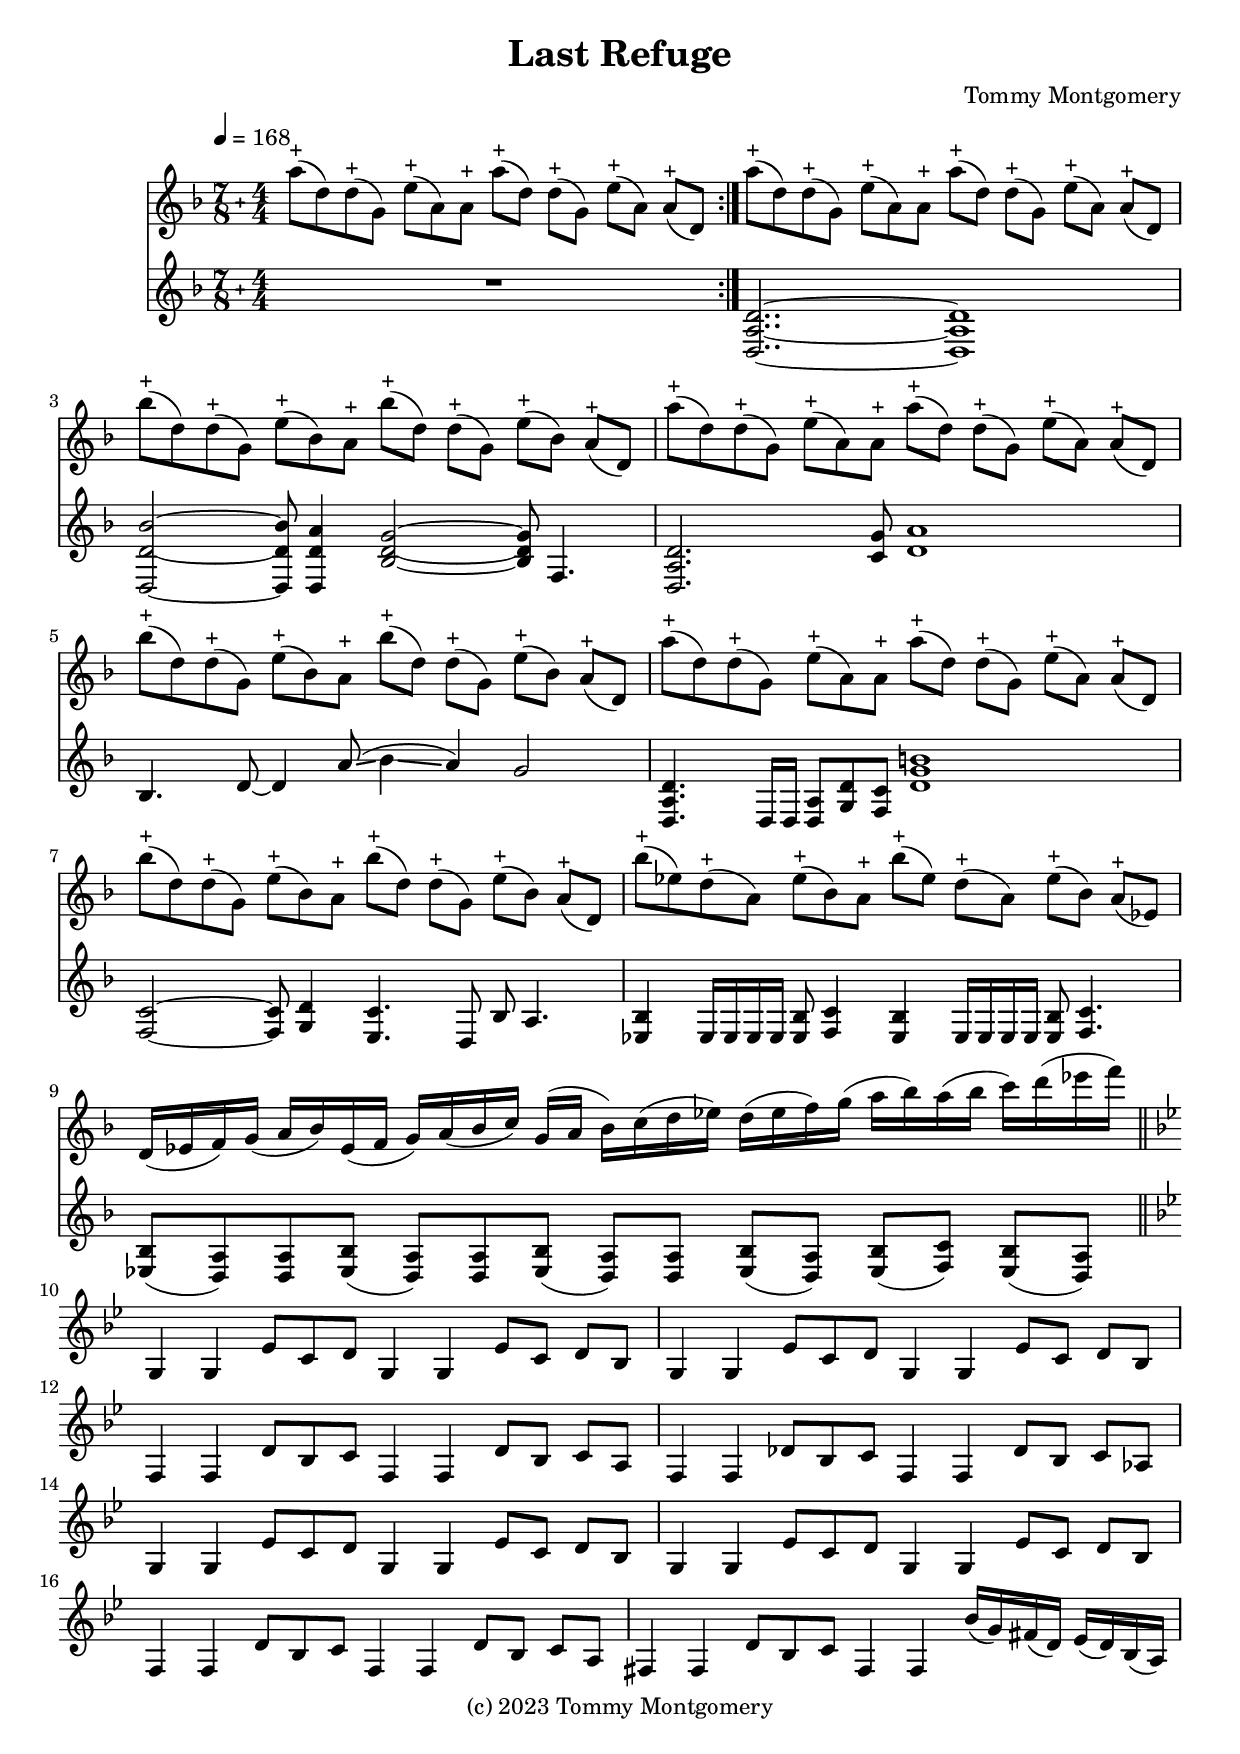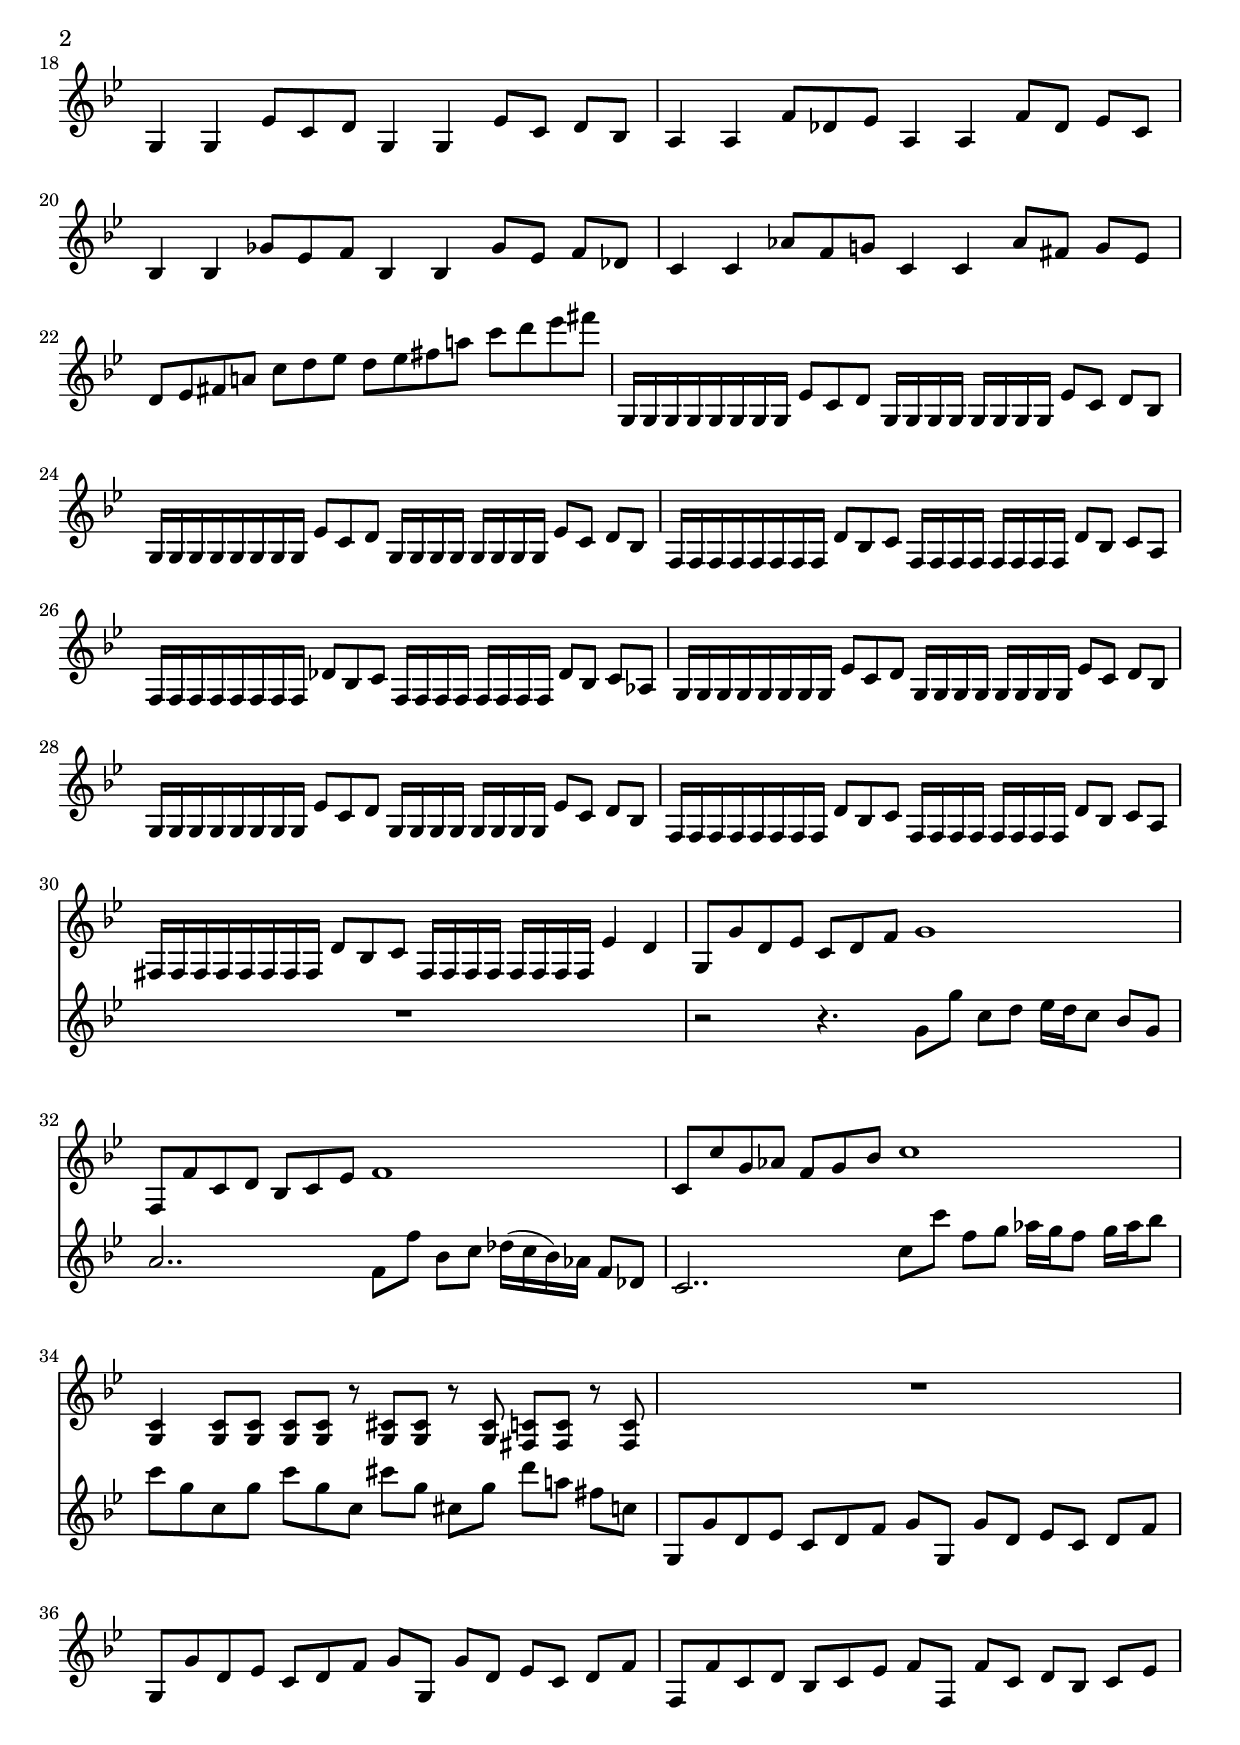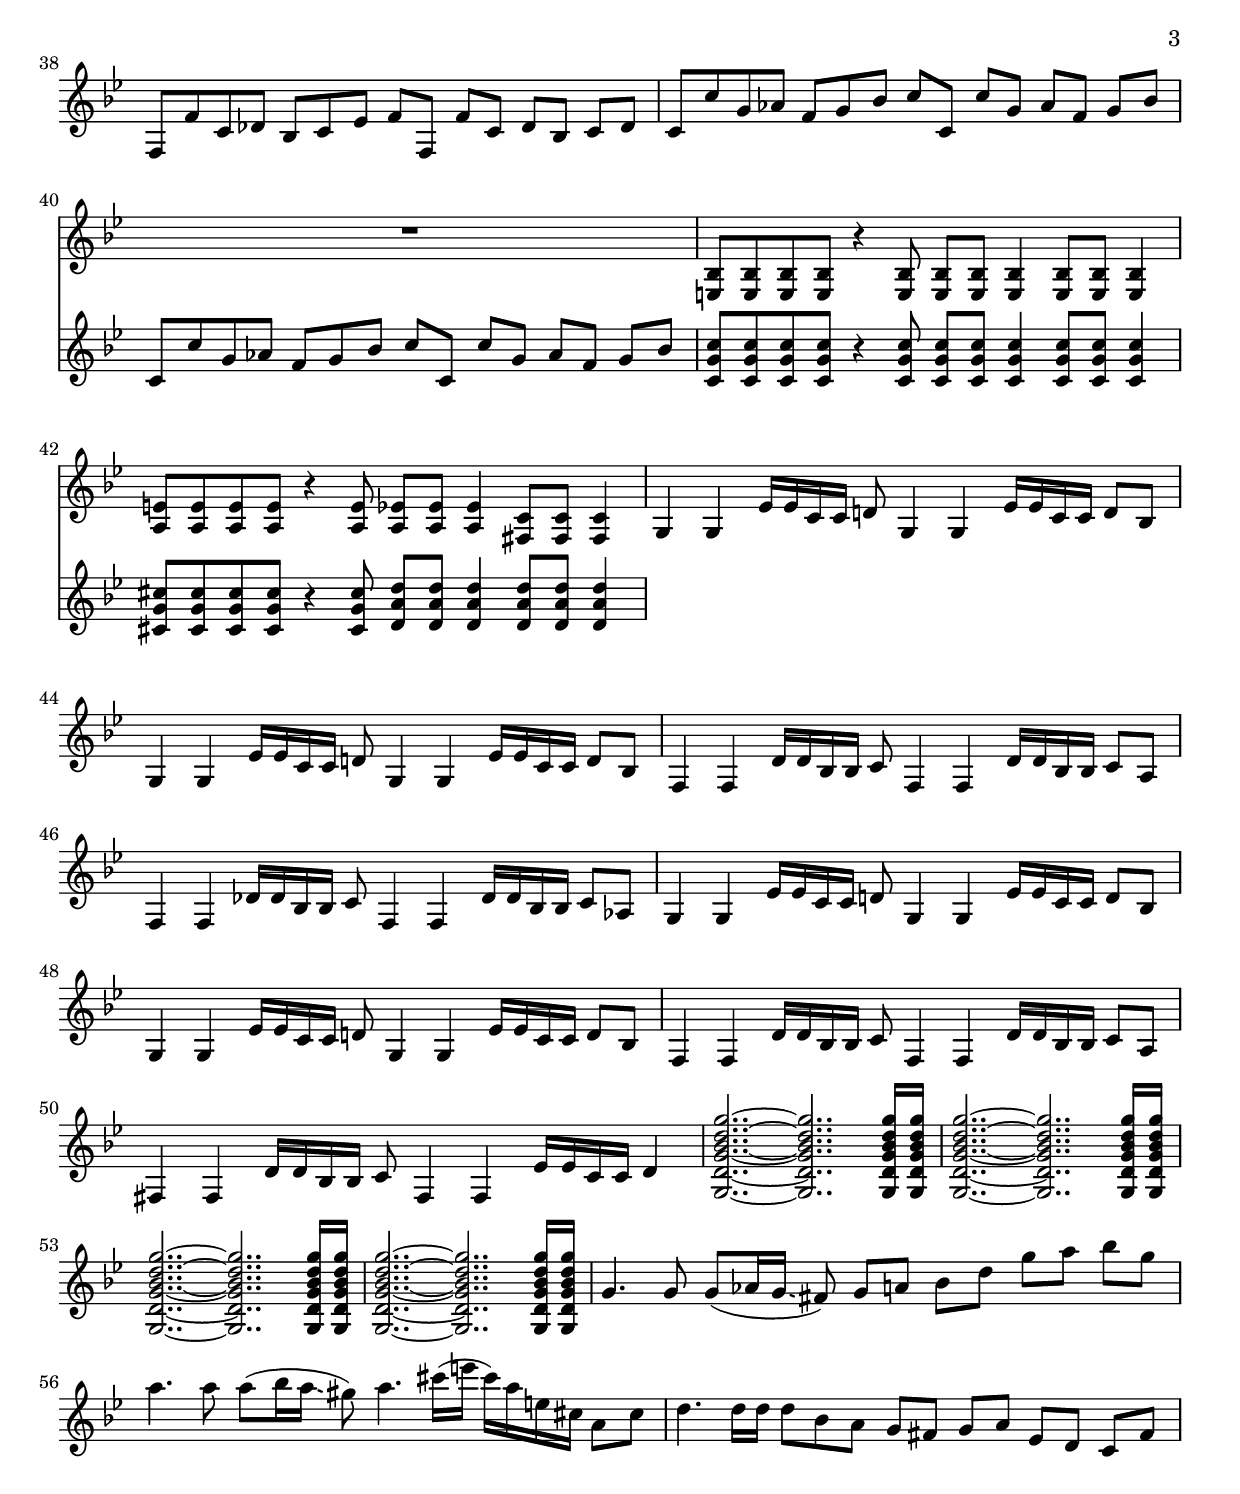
\version "2.24.0"
\language "english"

\header {
  title = "Last Refuge"
  composer = "Tommy Montgomery"
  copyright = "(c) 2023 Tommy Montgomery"
}

global = {
  \key d \minor
  \set Staff.printKeyCancellation = ##f
  \numericTimeSignature
  \compressEmptyMeasures
  \omit Voice.StringNumber
  \override TupletBracket.bracket-visibility = #'if-no-beam
  \override MultiMeasureRest.expand-limit = #3
  \override Score.ChordName.font-name = #"Noto Serif"
  \override Score.ChordName.font-size = #0
  \override Score.LyricText.font-name = #"Noto Serif"
  \override Score.LyricText.font-size = #0
  \tempo 4 = 168
}

tappingIntroRiffD = \relative c'' {
  a'8^"+"( d,) d^"+"( g,) e'^"+"( a,) a^"+"
  a'8^"+"( d,) d^"+"( g,) e'^"+"( a,) a^"+"( d,) |
}
tappingIntroRiffBFlat = \relative c'' {
  bf'8^"+"( d,) d^"+"( g,) e'^"+"( bf) a^"+"
  bf'8^"+"( d,) d^"+"( g,) e'^"+"( bf) a^"+"( d,) |
}

guitarOne = \relative c'' {
  \global
  \compoundMeter #'((7 8) (4 4))
  \set Timing.beatStructure = 4,3,2,2,2,2
  % \set Timing.beamExceptions =
%     \beamExceptions {
%       { 8[ 8 8 8] 8[ 8 8] 8[ 8 8 8] 8[ 8 8 8] }
%       { 4 4 8[ e e] 4 4 16[ 16 16 16] 16[ 16 16 16] }
%     }

  % \time 4,3,4,4 15/8

  \repeat volta 4 \tappingIntroRiffD
  \repeat unfold 3{
    \tappingIntroRiffD
    \tappingIntroRiffBFlat
  }

  bf'8^"+"( ef,) d^"+"( a) ef'^"+"( bf) a^"+"
  bf'8^"+"( ef,) d^"+"( a) ef'^"+"( bf) a^"+"( ef) |

  d16[( ef f) g]( a bf)
  ef,( f g)[ a( bf c)]
  g( a bf) c( d ef)
  d( ef f) g( a bf)
  a( bf c) d( ef f)
  |



  \bar "||"
  \key g \minor
  \repeat unfold 2 {
    \repeat unfold 2 { g,,,4 g ef'8 c d g,4 g ef'8 c d bf | }
    f4 f d'8 bf c f,4 f d'8 bf c a |
  }
  \alternative {
    { f4 f df'8 bf c f,4 f df'8 bf c af | }
    { fs4 fs d'8 bf c fs,4 fs bf'16( g) fs( d) ef( d) bf( a) | }
  }

  g4 g ef'8 c d g,4 g ef'8 c d bf |
  a4 a f'8 df ef a,4 a f'8 df ef c |
  bf4 bf gf'8 ef f bf,4 bf gf'8 ef f df |
  c4 c af'8 f g! c,4 c af'8 fs g ef |

  d8 ef fs a! c d ef d[ ef fs a!] c[ d ef fs] |

  \repeat unfold 2 {
    \repeat unfold 2 { \repeat unfold 8 { g,,,16 } ef'8 c d \repeat unfold 8 { g,16 } ef'8 c d bf | }
    \repeat unfold 8 { f16 } d'8 bf c \repeat unfold 8 { f,16 } d'8 bf c a |
  }
  \alternative {
    { \repeat unfold 8 { f16 } df'8 bf c \repeat unfold 8 { f,16 } df'8 bf c af | }
    { \repeat unfold 8 { fs16 } d'8 bf c \repeat unfold 8 { fs,16 } ef'4 d | }
  }

  g,8 g' d ef c d f g1 |
  f,8 f' c d bf c ef f1 |
  c8 c' g af f g bf c1 |
  <g, c>4 q8 q q q r <g cs>8 q r q <fs c'> q r q |

  R1*15/8*6 |
  <e bf'>8 q q q r4 q8 q q q4 q8 q q4 |
  <a e'>8 q q q r4 q8 <a ef'> q q4 <fs c'>8 q q4 |

   \repeat unfold 2 {
    \repeat unfold 2 { g4 g ef'16[ ef c c] d!8 g,4 g ef'16 ef c c d8 bf | }
    f4 f d'16[ d bf bf] c8 f,4 f d'16 d bf bf c8 a |
  }
  \alternative {
    { f4 f df'16[ df bf bf] c8 f,4 f df'16[ df bf bf] c8 af | }
    { fs4 fs d'16[ d bf bf] c8 fs,4 fs ef'16 ef c c d4 | }
  }

  \repeat unfold 4 { <g, d' g bf d g>2.. ~ q2.. q16 q16 | }

  % acoustic solo, flamenco-ish
  g'4. g8 g[( af16 g]\glissando fs8) g a bf d g a bf g |
  a4. a8 a[( bf16 a]\glissando gs8) a4. cs16( e cs) a e cs a8 cs |
  d4. d16 d d8 bf a g fs g a ef d c fs |



}

guitarTwo = \relative c {
  \global

  \repeat volta 4 { R1*15/8 } |

  <d a' d>2.. ~ q1 |
  <d d' bf'>2 ~ q8 <d d' a'>4 <bf' d g>2 ~ q8 f4. |
  <d a' d>2. <c' g'>8 <d a'>1 |
  bf4. d8 ~ d4 a'8\glissando( bf4\glissando a) g2 |
  <d, a' d>4. d16 d <d a'>8 <g d'> <f c'> <d' g b>1 |
  <f, c'>2 ~ q8 <g d'>4 <e c'>4. d8 bf' a4. |

  <ef bf'>4 ef16 ef ef ef <ef bf'>8 <f c'>4 <ef bf'>4 ef16 ef ef ef <ef bf'>8 <f c'>4. |
  <ef bf'>8( <d a'>) q <ef bf'>8( <d a'>) q <ef bf'>8( <d a'>) q <ef bf'>8( <d a'>) <ef bf'>( <f c'>) <ef bf'>( <d a'>) |

  \key g \minor
  R1*15/8*8 |
  R1*15/8*5 |
  R1*15/8*8 |

  r2 r4. g'8 g' c, d ef16 d c8 bf g |
  a2.. f8 f' bf, c df16( c bf) af f8 df |
  c2.. c'8 c' f, g af16 g f8 g16 af bf8 |
  c g c, g' c g c, cs' g cs, g' d' a! fs c |

  \repeat unfold 2 { g, g' d ef c d f g g, g' d ef c d f | }
  f, f' c d bf c ef f f, f' c d bf c ef |
  f, f' c df bf c ef f f, f' c df bf c df |
  \repeat unfold 2 { c c' g af f g bf c c, c' g af f g bf | }
  <c, g' c>8 q q q r4 q8 q q q4 q8 q q4 |
  <cs g' cs>8 q q q r4 q8 <d a' d> q q4 q8 q q4 |

}

guitarOneStaff = \new Staff \with { midiInstrument = "distorted guitar" midiMaximumVolume = #0.6 }{ \global \guitarOne }
guitarTwoStaff = \new Staff \with { midiInstrument = "distorted guitar" midiMaximumVolume = #0.6 }{ \global \guitarTwo }

chordExceptionMusic = {
  <c e g b d'>1-\markup { "maj9" }
  <c e g b fs'>1-\markup { "maj7" \sharp "11" }
  <c ef f g bf>1-\markup { "m7sus4" }
  <c ef gf bff>1-\markup { "°7" }
  <c ef gf bf>1-\markup { \super { "ø7" } }
  <c e g d'>1-\markup { "add9" }
  <c ef g d'>1-\markup { "m(add9)" }
  <c e fs as>1-\markup { \super { \sharp "11" \sharp "13" } }
  <c g>1-\markup { "5" }
  <c e g bf>1-\markup { "7" }
  <c e g b>1-\markup { "maj7" }
  <c ef g bf>1-\markup { "m7" }
  <c f g>1-\markup { "sus4" }
  <c d g>1-\markup { "sus2" }
  <c e g bf df'>1-\markup { "7" \super { \flat "9" } }
  <c e g f'>1-\markup { "add11" }
}

chordExceptions = #(append
  (sequential-music-to-chord-exceptions chordExceptionMusic #t)
  ignatzekExceptions
)

chordValues = \chordmode {
  \global
  % \powerChords
  \set chordNameExceptions = #chordExceptions
  \set majorSevenSymbol = \markup "maj7"


}

chordNames = \new ChordNames {
  \set chordChanges = ##t
  \set chordNameExceptions = #chordExceptions
  \chordValues
}

\score {
  <<
    \chordNames
    \guitarOneStaff
    \guitarTwoStaff
  >>
  \layout {
    \context {
      \Staff \RemoveEmptyStaves
      \override Glissando.minimum-length = #4
      \override Glissando.springs-and-rods = #ly:spanner::set-spacing-rods
      \override Glissando.thickness = #2
      \override VerticalAxisGroup.remove-first = ##t
    }
  }
}


\score {
  \unfoldRepeats {
    <<
      \transpose c c, \guitarOneStaff
      \transpose c c, \guitarTwoStaff
    >>
  }
  \midi {}
}

